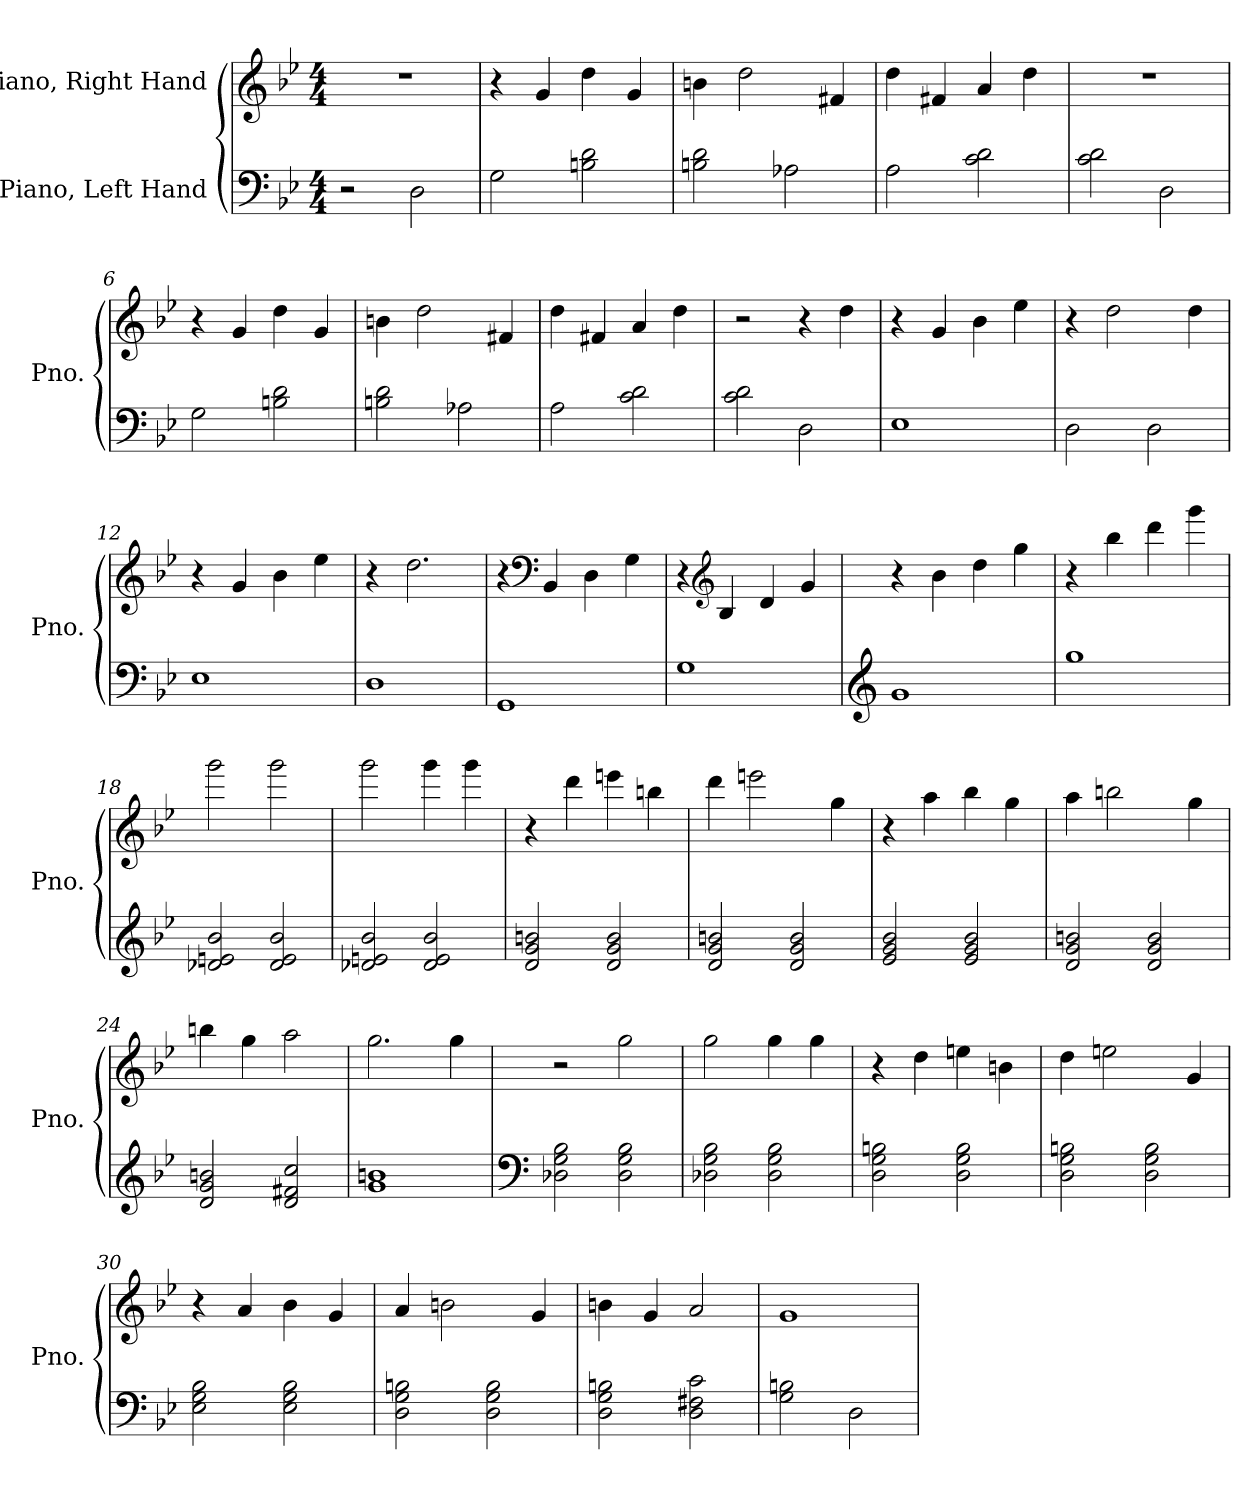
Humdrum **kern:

**kern	**kern
*part2	*part1
*staff2	*staff1
*I"Piano, Left Hand	*I"Piano, Right Hand
*I'Pno.	*I'Pno.
*clefF4	*clefG2
*k[b-e-]	*k[b-e-]
*M4/4	*M4/4
*MM280	*MM280
=1	=1
2r	1r
2D\	.
=2	=2
2G\	4r
.	4g/
2Bn\ 2d\	4dd\
.	4g/
=3	=3
2Bn\ 2d\	4bn\
.	2dd\
2A-X\	.
.	4f#X/
=4	=4
2A\	4dd\
.	4f#X/
2c\ 2d\	4a/
.	4dd\
=5	=5
2c\ 2d\	1r
2D\	.
=6	=6
2G\	4r
.	4g/
2Bn\ 2d\	4dd\
.	4g/
=7	=7
2Bn\ 2d\	4bn\
.	2dd\
2A-X\	.
.	4f#X/
!!LO:LB:g=z
=8	=8
2A\	4dd\
.	4f#X/
2c\ 2d\	4a/
.	4dd\
=9	=9
2c\ 2d\	2r
2D\	4r
.	4dd\
=10	=10
1E-	4r
.	4g/
.	4b-\
.	4ee-\
=11	=11
2D\	4r
.	2dd\
2D\	.
.	4dd\
=12	=12
1E-	4r
.	4g/
.	4b-\
.	4ee-\
=13	=13
1D	4r
.	2.dd\
=14	=14
1GG	4r
*	*clefF4
.	4BB-/
.	4D\
.	4G\
=15	=15
1G	4r
*	*clefG2
.	4B-/
.	4d/
.	4g/
!!LO:LB:g=z
=16	=16
*clefG2	*
1g	4r
.	4b-\
.	4dd\
.	4gg\
=17	=17
1gg	4r
.	4bb-\
.	4ddd\
.	4ggg\
=18	=18
2d-X/ 2en/ 2b-/	2ggg\
2d-/ 2e/ 2b-/	2ggg\
=19	=19
2d-X/ 2en/ 2b-/	2ggg\
2d-/ 2e/ 2b-/	4ggg\
.	4ggg\
=20	=20
2d/ 2g/ 2bn/	4r
.	4ddd\
2d/ 2g/ 2b/	4eeen\
.	4bbn\
=21	=21
2d/ 2g/ 2bn/	4ddd\
.	2eeen\
2d/ 2g/ 2b/	.
.	4gg\
=22	=22
2e-/ 2g/ 2b-/	4r
.	4aa\
2e-/ 2g/ 2b-/	4bb-\
.	4gg\
=23	=23
2d/ 2g/ 2bn/	4aa\
.	2bbn\
2d/ 2g/ 2b/	.
.	4gg\
!!LO:LB:g=z
=24	=24
2d/ 2g/ 2bn/	4bbn\
.	4gg\
2d/ 2f#X/ 2cc/	2aa\
=25	=25
1g 1bn	2.gg\
.	4gg\
=26	=26
*clefF4	*
2D-X\ 2G\ 2B-\	2r
2D-\ 2G\ 2B-\	2gg\
=27	=27
2D-X\ 2G\ 2B-\	2gg\
2D-\ 2G\ 2B-\	4gg\
.	4gg\
=28	=28
2D\ 2G\ 2Bn\	4r
.	4dd\
2D\ 2G\ 2B\	4een\
.	4bn\
=29	=29
2D\ 2G\ 2Bn\	4dd\
.	2een\
2D\ 2G\ 2B\	.
.	4g/
=30	=30
2E-\ 2G\ 2B-\	4r
.	4a/
2E-\ 2G\ 2B-\	4b-\
.	4g/
=31	=31
2D\ 2G\ 2Bn\	4a/
.	2bn\
2D\ 2G\ 2B\	.
.	4g/
=32	=32
2D\ 2G\ 2Bn\	4bn\
.	4g/
2D\ 2F#X\ 2c\	2a/
!!LO:LB:g=z
=33	=33
2G\ 2Bn\	1g
2D\	.
=	=
*-	*-
